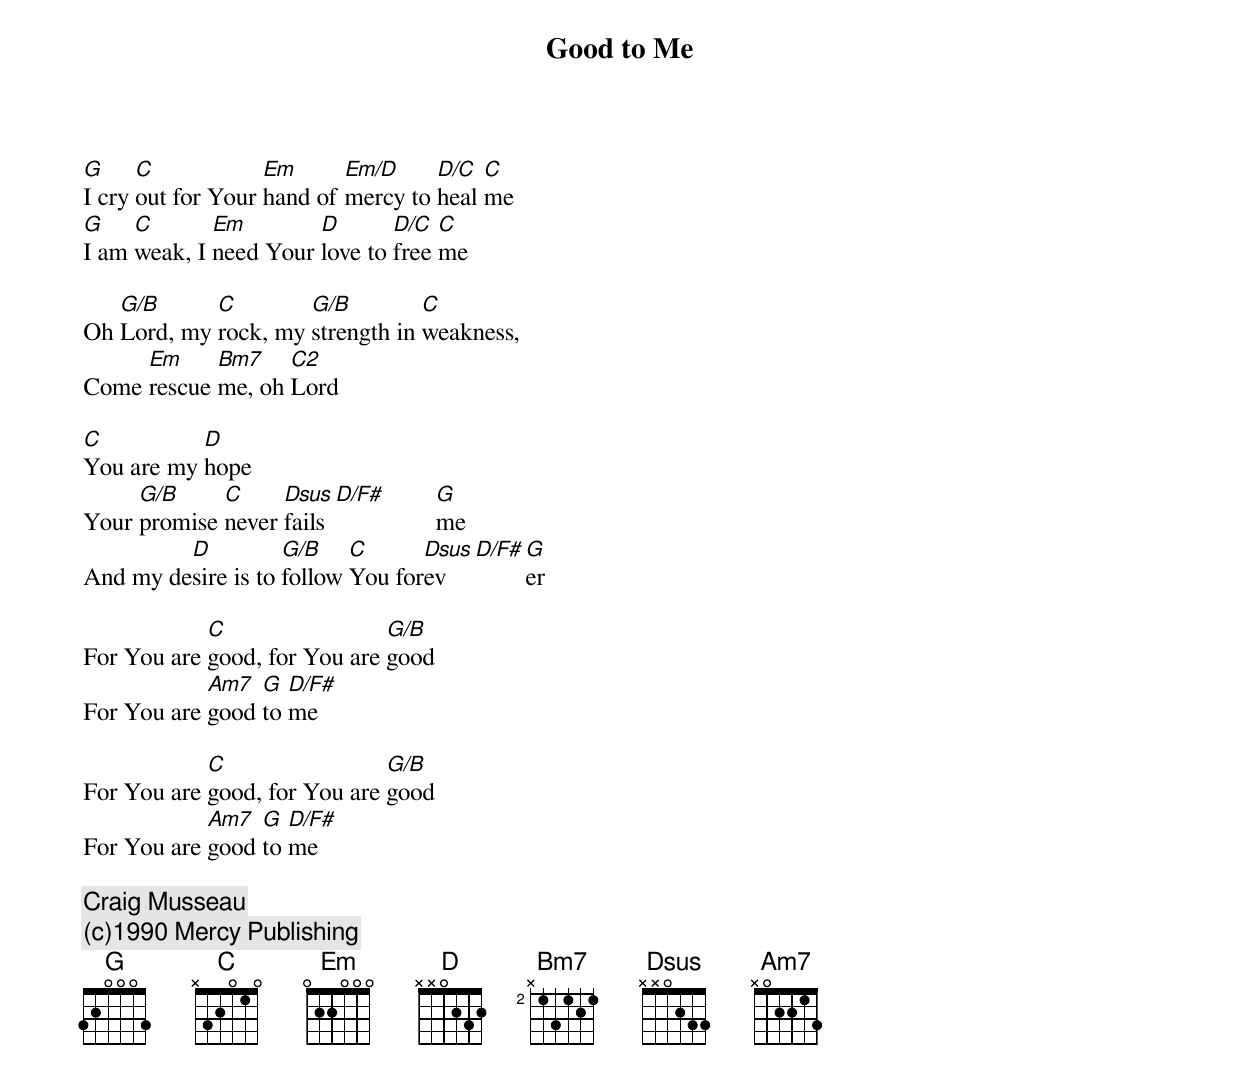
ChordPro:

{title:Good to Me}
[G]I cry [C]out for Your [Em]hand of [Em/D]mercy to [D/C]heal [C]me
[G]I am [C]weak, I [Em]need Your [D]love to [D/C]free [C]me

Oh [G/B]Lord, my [C]rock, my [G/B]strength in [C]weakness,
Come [Em]rescue [Bm7]me, oh [C2]Lord

[C]You are my [D]hope
Your [G/B]promise [C]never [Dsus]fails [D/F#]        [G]me
And my de[D]sire is to [G/B]follow [C]You for[Dsus]ev[D/F#][G]er

For You are [C]good, for You are [G/B]good
For You are [Am7]good [G]to [D/F#]me

For You are [C]good, for You are [G/B]good
For You are [Am7]good [G]to [D/F#]me

{comment:Craig Musseau}
{comment:(c)1990 Mercy Publishing}
